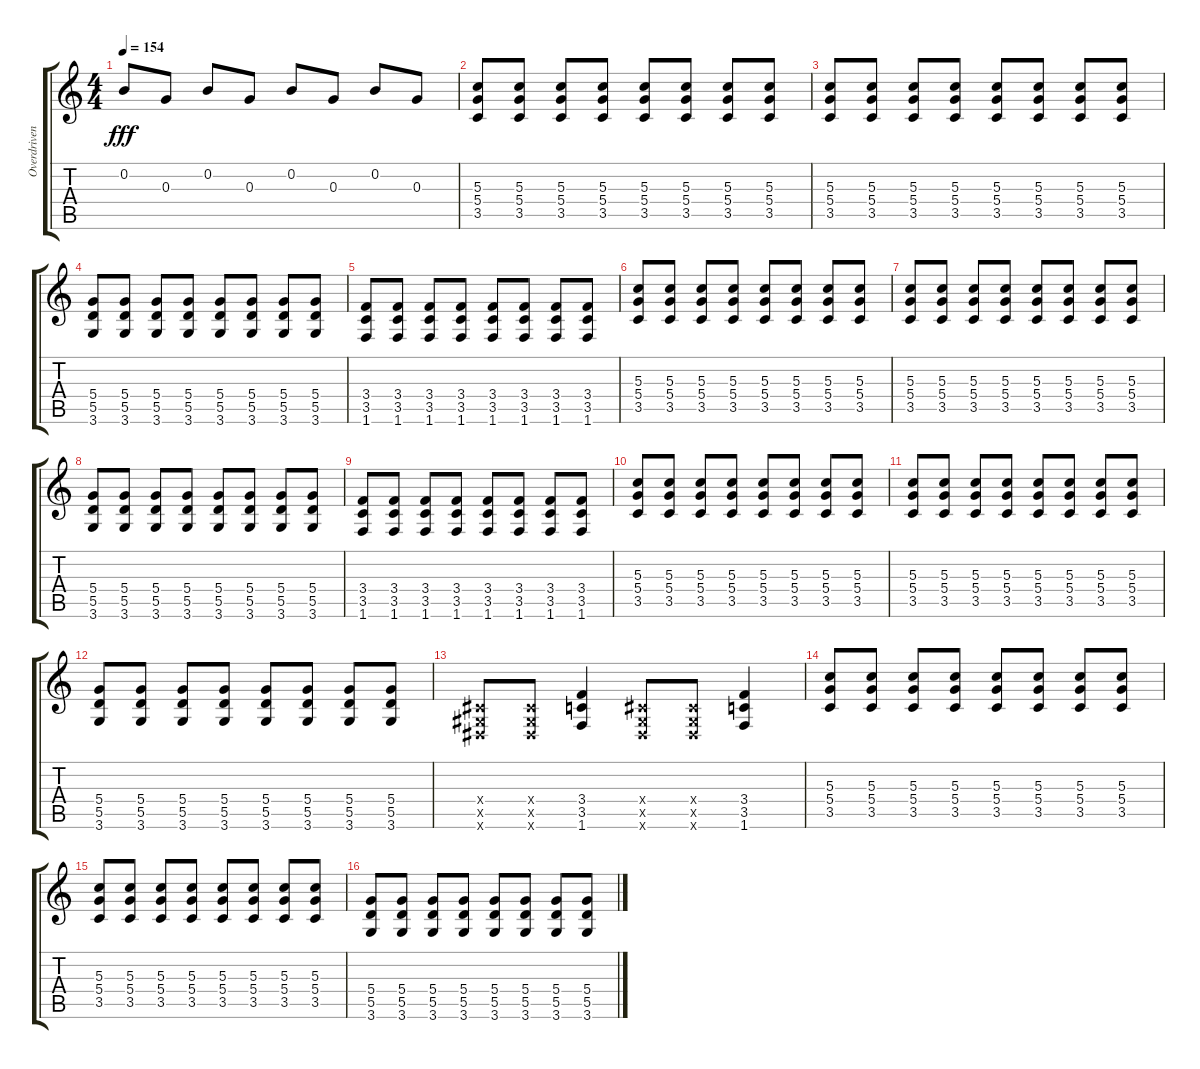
\track ("Overdriven Guitar 1" "Overdriven") {instrument overdrivenguitar}
\staff {score tabs}
\tuning (E4 B3 G3 D3 A2 E2) {hide}
\ts (4 4)
\tempo 154
\clef g2
\ks c
0.2.8{dy fff} 0.3.8 0.2.8 0.3.8 0.2.8 0.3.8 0.2.8 0.3.8 |
(5.3 5.4 3.5).8{instrument overdrivenguitar} (5.3 5.4 3.5).8 (5.3 5.4 3.5).8 (5.3 5.4 3.5).8 (5.3 5.4 3.5).8 (5.3 5.4 3.5).8 (5.3 5.4 3.5).8 (5.3 5.4 3.5).8 |
(5.3 5.4 3.5).8 (5.3 5.4 3.5).8 (5.3 5.4 3.5).8 (5.3 5.4 3.5).8 (5.3 5.4 3.5).8 (5.3 5.4 3.5).8 (5.3 5.4 3.5).8 (5.3 5.4 3.5).8 |
(5.4 5.5 3.6).8 (5.4 5.5 3.6).8 (5.4 5.5 3.6).8 (5.4 5.5 3.6).8 (5.4 5.5 3.6).8 (5.4 5.5 3.6).8 (5.4 5.5 3.6).8 (5.4 5.5 3.6).8 |
(3.4 3.5 1.6).8 (3.4 3.5 1.6).8 (3.4 3.5 1.6).8 (3.4 3.5 1.6).8 (3.4 3.5 1.6).8 (3.4 3.5 1.6).8 (3.4 3.5 1.6).8 (3.4 3.5 1.6).8 |
(5.3 5.4 3.5).8 (5.3 5.4 3.5).8 (5.3 5.4 3.5).8 (5.3 5.4 3.5).8 (5.3 5.4 3.5).8 (5.3 5.4 3.5).8 (5.3 5.4 3.5).8 (5.3 5.4 3.5).8 |
(5.3 5.4 3.5).8 (5.3 5.4 3.5).8 (5.3 5.4 3.5).8 (5.3 5.4 3.5).8 (5.3 5.4 3.5).8 (5.3 5.4 3.5).8 (5.3 5.4 3.5).8 (5.3 5.4 3.5).8 |
(5.4 5.5 3.6).8 (5.4 5.5 3.6).8 (5.4 5.5 3.6).8 (5.4 5.5 3.6).8 (5.4 5.5 3.6).8 (5.4 5.5 3.6).8 (5.4 5.5 3.6).8 (5.4 5.5 3.6).8 |
(3.4 3.5 1.6).8 (3.4 3.5 1.6).8 (3.4 3.5 1.6).8 (3.4 3.5 1.6).8 (3.4 3.5 1.6).8 (3.4 3.5 1.6).8 (3.4 3.5 1.6).8 (3.4 3.5 1.6).8 |
(5.3 5.4 3.5).8 (5.3 5.4 3.5).8 (5.3 5.4 3.5).8 (5.3 5.4 3.5).8 (5.3 5.4 3.5).8 (5.3 5.4 3.5).8 (5.3 5.4 3.5).8 (5.3 5.4 3.5).8 |
(5.3 5.4 3.5).8 (5.3 5.4 3.5).8 (5.3 5.4 3.5).8 (5.3 5.4 3.5).8 (5.3 5.4 3.5).8 (5.3 5.4 3.5).8 (5.3 5.4 3.5).8 (5.3 5.4 3.5).8 |
(5.4 5.5 3.6).8 (5.4 5.5 3.6).8 (5.4 5.5 3.6).8 (5.4 5.5 3.6).8 (5.4 5.5 3.6).8 (5.4 5.5 3.6).8 (5.4 5.5 3.6).8 (5.4 5.5 3.6).8 |
(-1.4{x} -1.5{x} -1.6{x}).8 (-1.4{x} -1.5{x} -1.6{x}).8 (3.4 3.5 1.6).4 (-1.4{x} -1.5{x} -1.6{x}).8 (-1.4{x} -1.5{x} -1.6{x}).8 (3.4 3.5 1.6).4 |
(5.3 5.4 3.5).8 (5.3 5.4 3.5).8 (5.3 5.4 3.5).8 (5.3 5.4 3.5).8 (5.3 5.4 3.5).8 (5.3 5.4 3.5).8 (5.3 5.4 3.5).8 (5.3 5.4 3.5).8 |
(5.3 5.4 3.5).8 (5.3 5.4 3.5).8 (5.3 5.4 3.5).8 (5.3 5.4 3.5).8 (5.3 5.4 3.5).8 (5.3 5.4 3.5).8 (5.3 5.4 3.5).8 (5.3 5.4 3.5).8 |
(5.4 5.5 3.6).8 (5.4 5.5 3.6).8 (5.4 5.5 3.6).8 (5.4 5.5 3.6).8 (5.4 5.5 3.6).8 (5.4 5.5 3.6).8 (5.4 5.5 3.6).8 (5.4 5.5 3.6).8
